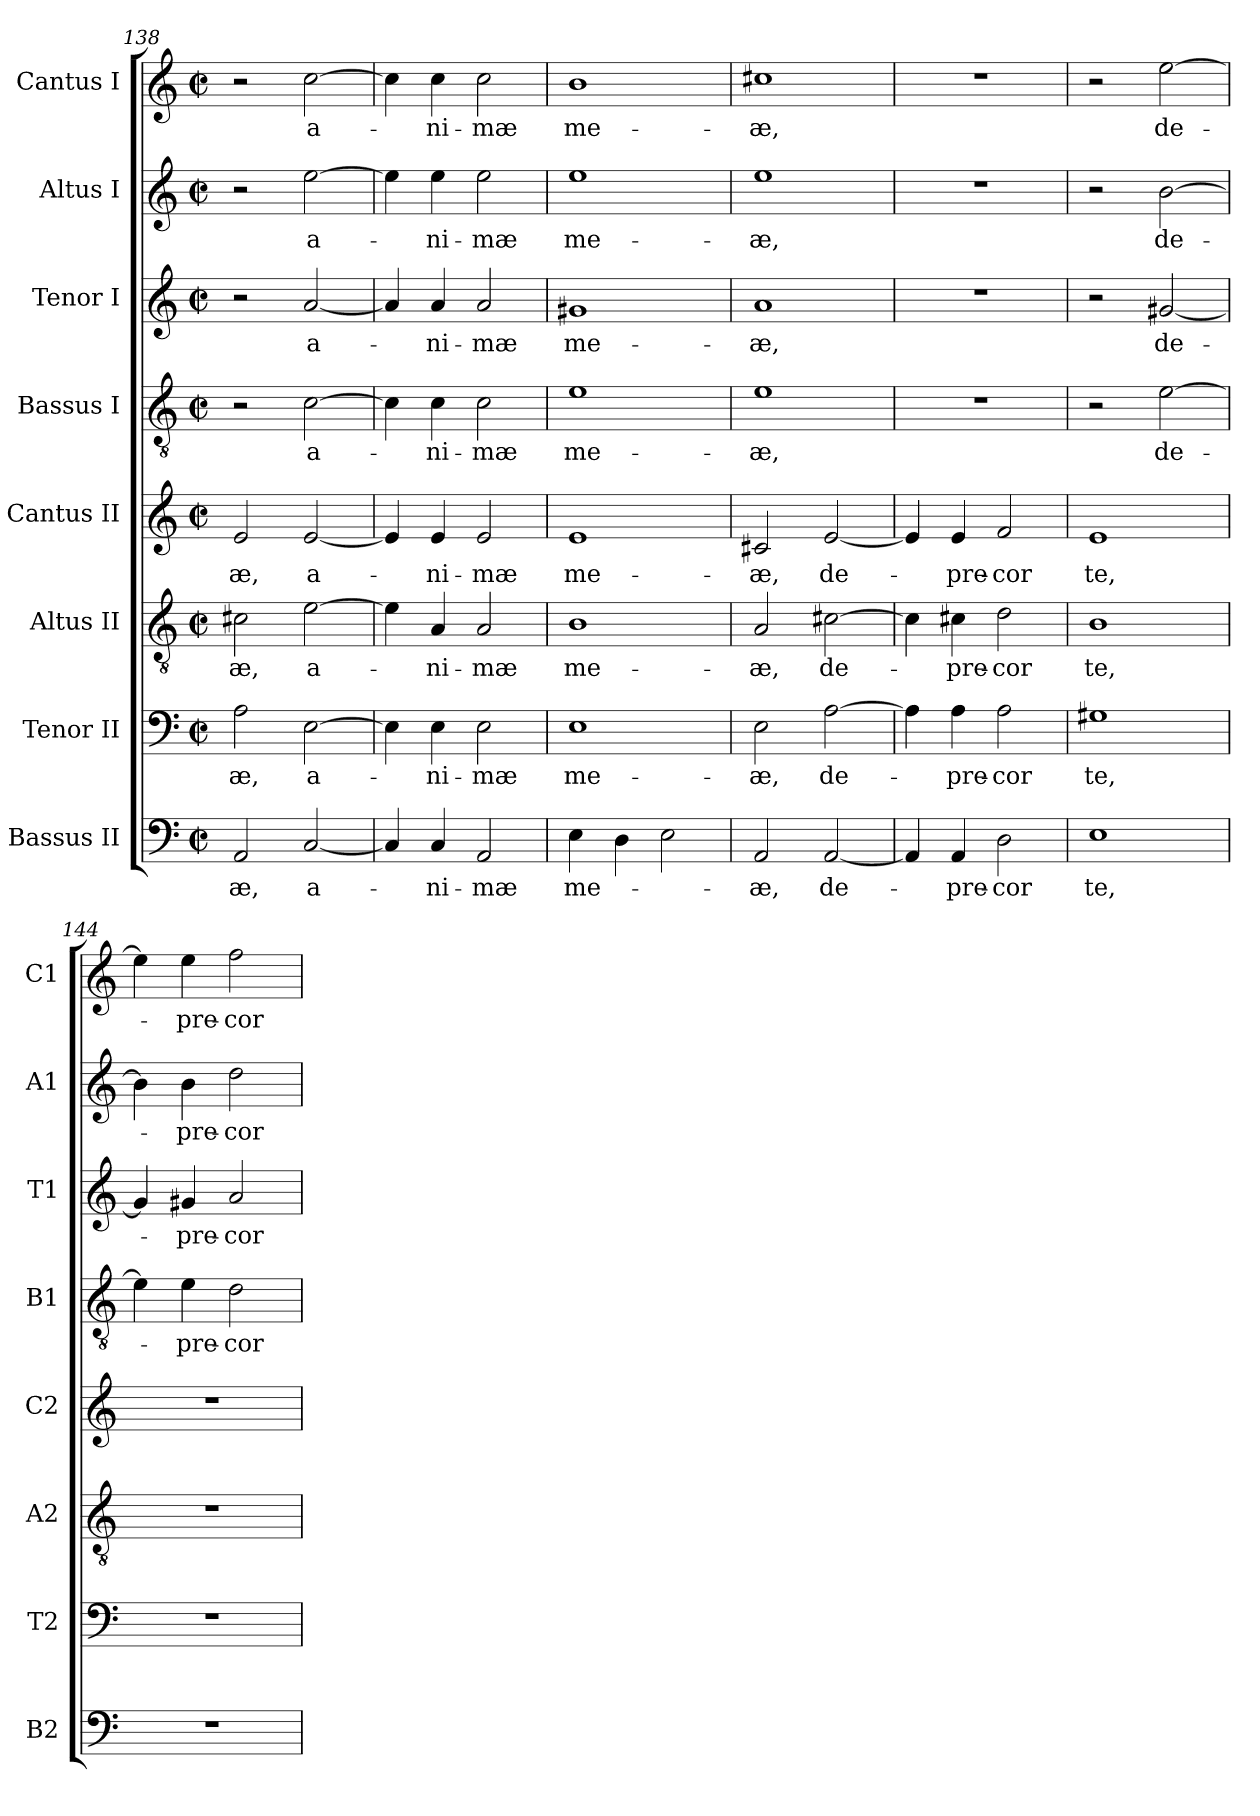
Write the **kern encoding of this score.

**kern	**text	**kern	**text	**kern	**text	**kern	**text	**kern	**text	**kern	**text	**kern	**text	**kern	**text
*part8	*part8	*part7	*part7	*part6	*part6	*part5	*part5	*part4	*part4	*part3	*part3	*part2	*part2	*part1	*part1
*staff8	*staff8	*staff7	*staff7	*staff6	*staff6	*staff5	*staff5	*staff4	*staff4	*staff3	*staff3	*staff2	*staff2	*staff1	*staff1
*I"Bassus II	*	*I"Tenor II	*	*I"Altus II	*	*I"Cantus II	*	*I"Bassus I	*	*I"Tenor I	*	*I"Altus I	*	*I"Cantus I	*
*I'B2	*	*I'T2	*	*I'A2	*	*I'C2	*	*I'B1	*	*I'T1	*	*I'A1	*	*I'C1	*
*clefF4	*	*clefF4	*	*clefGv2	*	*clefG2	*	*clefGv2	*	*clefG2	*	*clefG2	*	*clefG2	*
*k[]	*	*k[]	*	*k[]	*	*k[]	*	*k[]	*	*k[]	*	*k[]	*	*k[]	*
*C:	*	*C:	*	*C:	*	*C:	*	*C:	*	*C:	*	*C:	*	*C:	*
*M2/2	*	*M2/2	*	*M2/2	*	*M2/2	*	*M2/2	*	*M2/2	*	*M2/2	*	*M2/2	*
*met(c|)	*	*met(c|)	*	*met(c|)	*	*met(c|)	*	*met(c|)	*	*met(c|)	*	*met(c|)	*	*met(c|)	*
=138	=138	=138	=138	=138	=138	=138	=138	=138	=138	=138	=138	=138	=138	=138	=138
!	!LO:LY:b	!	!	!	!	!	!	!	!	!	!	!	!	!	!
!	!	!	!LO:LY:b	!	!	!	!	!	!	!	!	!	!	!	!
!	!	!	!	!	!LO:LY:b	!	!	!	!	!	!	!	!	!	!
!	!	!	!	!	!	!	!LO:LY:b	!	!	!	!	!	!	!	!
2AA/	-æ,	2A\	-æ,	2c#X\	-æ,	2e/	-æ,	2r	.	2r	.	2r	.	2r	.
!	!LO:LY:b	!	!	!	!	!	!	!	!	!	!	!	!	!	!
!	!	!	!LO:LY:b	!	!	!	!	!	!	!	!	!	!	!	!
!	!	!	!	!	!LO:LY:b	!	!	!	!	!	!	!	!	!	!
!	!	!	!	!	!	!	!LO:LY:b	!	!	!	!	!	!	!	!
!	!	!	!	!	!	!	!	!	!LO:LY:b	!	!	!	!	!	!
!	!	!	!	!	!	!	!	!	!	!	!LO:LY:b	!	!	!	!
!	!	!	!	!	!	!	!	!	!	!	!	!	!LO:LY:b	!	!
!	!	!	!	!	!	!	!	!	!	!	!	!	!	!	!LO:LY:b
[2C/	a-	[2E\	a-	[2e\	a-	[2e/	a-	[2c\	a-	[2a/	a-	[2ee\	a-	[2cc\	a-
=139	=139	=139	=139	=139	=139	=139	=139	=139	=139	=139	=139	=139	=139	=139	=139
4C/]	.	4E\]	.	4e\]	.	4e/]	.	4c\]	.	4a/]	.	4ee\]	.	4cc\]	.
!	!LO:LY:b	!	!	!	!	!	!	!	!	!	!	!	!	!	!
!	!	!	!LO:LY:b	!	!	!	!	!	!	!	!	!	!	!	!
!	!	!	!	!	!LO:LY:b	!	!	!	!	!	!	!	!	!	!
!	!	!	!	!	!	!	!LO:LY:b	!	!	!	!	!	!	!	!
!	!	!	!	!	!	!	!	!	!LO:LY:b	!	!	!	!	!	!
!	!	!	!	!	!	!	!	!	!	!	!LO:LY:b	!	!	!	!
!	!	!	!	!	!	!	!	!	!	!	!	!	!LO:LY:b	!	!
!	!	!	!	!	!	!	!	!	!	!	!	!	!	!	!LO:LY:b
4C/	-ni-	4E\	-ni-	4A/	-ni-	4e/	-ni-	4c\	-ni-	4a/	-ni-	4ee\	-ni-	4cc\	-ni-
!	!LO:LY:b	!	!	!	!	!	!	!	!	!	!	!	!	!	!
!	!	!	!LO:LY:b	!	!	!	!	!	!	!	!	!	!	!	!
!	!	!	!	!	!LO:LY:b	!	!	!	!	!	!	!	!	!	!
!	!	!	!	!	!	!	!LO:LY:b	!	!	!	!	!	!	!	!
!	!	!	!	!	!	!	!	!	!LO:LY:b	!	!	!	!	!	!
!	!	!	!	!	!	!	!	!	!	!	!LO:LY:b	!	!	!	!
!	!	!	!	!	!	!	!	!	!	!	!	!	!LO:LY:b	!	!
!	!	!	!	!	!	!	!	!	!	!	!	!	!	!	!LO:LY:b
2AA/	-mæ	2E\	-mæ	2A/	-mæ	2e/	-mæ	2c\	-mæ	2a/	-mæ	2ee\	-mæ	2cc\	-mæ
=140	=140	=140	=140	=140	=140	=140	=140	=140	=140	=140	=140	=140	=140	=140	=140
!	!LO:LY:b	!	!	!	!	!	!	!	!	!	!	!	!	!	!
!	!	!	!LO:LY:b	!	!	!	!	!	!	!	!	!	!	!	!
!	!	!	!	!	!LO:LY:b	!	!	!	!	!	!	!	!	!	!
!	!	!	!	!	!	!	!LO:LY:b	!	!	!	!	!	!	!	!
!	!	!	!	!	!	!	!	!	!LO:LY:b	!	!	!	!	!	!
!	!	!	!	!	!	!	!	!	!	!	!LO:LY:b	!	!	!	!
!	!	!	!	!	!	!	!	!	!	!	!	!	!LO:LY:b	!	!
!	!	!	!	!	!	!	!	!	!	!	!	!	!	!	!LO:LY:b
4E\	me-	1E	me-	1B	me-	1e	me-	1e	me-	1g#X	me-	1ee	me-	1b	me-
4D\	.	.	.	.	.	.	.	.	.	.	.	.	.	.	.
2E\	.	.	.	.	.	.	.	.	.	.	.	.	.	.	.
=141	=141	=141	=141	=141	=141	=141	=141	=141	=141	=141	=141	=141	=141	=141	=141
!	!LO:LY:b	!	!	!	!	!	!	!	!	!	!	!	!	!	!
!	!	!	!LO:LY:b	!	!	!	!	!	!	!	!	!	!	!	!
!	!	!	!	!	!LO:LY:b	!	!	!	!	!	!	!	!	!	!
!	!	!	!	!	!	!	!LO:LY:b	!	!	!	!	!	!	!	!
!	!	!	!	!	!	!	!	!	!LO:LY:b	!	!	!	!	!	!
!	!	!	!	!	!	!	!	!	!	!	!LO:LY:b	!	!	!	!
!	!	!	!	!	!	!	!	!	!	!	!	!	!LO:LY:b	!	!
!	!	!	!	!	!	!	!	!	!	!	!	!	!	!	!LO:LY:b
2AA/	-æ,	2E\	-æ,	2A/	-æ,	2c#X/	-æ,	1e	-æ,	1a	-æ,	1ee	-æ,	1cc#X	-æ,
!	!LO:LY:b	!	!	!	!	!	!	!	!	!	!	!	!	!	!
!	!	!	!LO:LY:b	!	!	!	!	!	!	!	!	!	!	!	!
!	!	!	!	!	!LO:LY:b	!	!	!	!	!	!	!	!	!	!
!	!	!	!	!	!	!	!LO:LY:b	!	!	!	!	!	!	!	!
[2AA/	de-	[2A\	de-	[2c#X\	de-	[2e/	de-	.	.	.	.	.	.	.	.
=142	=142	=142	=142	=142	=142	=142	=142	=142	=142	=142	=142	=142	=142	=142	=142
4AA/]	.	4A\]	.	4c#\]	.	4e/]	.	1r	.	1r	.	1r	.	1r	.
!	!LO:LY:b	!	!	!	!	!	!	!	!	!	!	!	!	!	!
!	!	!	!LO:LY:b	!	!	!	!	!	!	!	!	!	!	!	!
!	!	!	!	!	!LO:LY:b	!	!	!	!	!	!	!	!	!	!
!	!	!	!	!	!	!	!LO:LY:b	!	!	!	!	!	!	!	!
4AA/	-pre-	4A\	-pre-	4c#X\	-pre-	4e/	-pre-	.	.	.	.	.	.	.	.
!	!LO:LY:b	!	!	!	!	!	!	!	!	!	!	!	!	!	!
!	!	!	!LO:LY:b	!	!	!	!	!	!	!	!	!	!	!	!
!	!	!	!	!	!LO:LY:b	!	!	!	!	!	!	!	!	!	!
!	!	!	!	!	!	!	!LO:LY:b	!	!	!	!	!	!	!	!
2D\	-cor	2A\	-cor	2d\	-cor	2f/	-cor	.	.	.	.	.	.	.	.
=143	=143	=143	=143	=143	=143	=143	=143	=143	=143	=143	=143	=143	=143	=143	=143
!	!LO:LY:b	!	!	!	!	!	!	!	!	!	!	!	!	!	!
!	!	!	!LO:LY:b	!	!	!	!	!	!	!	!	!	!	!	!
!	!	!	!	!	!LO:LY:b	!	!	!	!	!	!	!	!	!	!
!	!	!	!	!	!	!	!LO:LY:b	!	!	!	!	!	!	!	!
1E	te,	1G#X	te,	1B	te,	1e	te,	2r	.	2r	.	2r	.	2r	.
!	!	!	!	!	!	!	!	!	!LO:LY:b	!	!	!	!	!	!
!	!	!	!	!	!	!	!	!	!	!	!LO:LY:b	!	!	!	!
!	!	!	!	!	!	!	!	!	!	!	!	!	!LO:LY:b	!	!
!	!	!	!	!	!	!	!	!	!	!	!	!	!	!	!LO:LY:b
.	.	.	.	.	.	.	.	[2e\	de-	[2g#X/	de-	[2b\	de-	[2ee\	de-
!!LO:LB:g=z
=144	=144	=144	=144	=144	=144	=144	=144	=144	=144	=144	=144	=144	=144	=144	=144
1r	.	1r	.	1r	.	1r	.	4e\]	.	4g#/]	.	4b\]	.	4ee\]	.
!	!	!	!	!	!	!	!	!	!LO:LY:b	!	!	!	!	!	!
!	!	!	!	!	!	!	!	!	!	!	!LO:LY:b	!	!	!	!
!	!	!	!	!	!	!	!	!	!	!	!	!	!LO:LY:b	!	!
!	!	!	!	!	!	!	!	!	!	!	!	!	!	!	!LO:LY:b
.	.	.	.	.	.	.	.	4e\	-pre-	4g#X/	-pre-	4b\	-pre-	4ee\	-pre-
!	!	!	!	!	!	!	!	!	!LO:LY:b	!	!	!	!	!	!
!	!	!	!	!	!	!	!	!	!	!	!LO:LY:b	!	!	!	!
!	!	!	!	!	!	!	!	!	!	!	!	!	!LO:LY:b	!	!
!	!	!	!	!	!	!	!	!	!	!	!	!	!	!	!LO:LY:b
.	.	.	.	.	.	.	.	2d\	-cor	2a/	-cor	2dd\	-cor	2ff\	-cor
=	=	=	=	=	=	=	=	=	=	=	=	=	=	=	=
*-	*-	*-	*-	*-	*-	*-	*-	*-	*-	*-	*-	*-	*-	*-	*-
